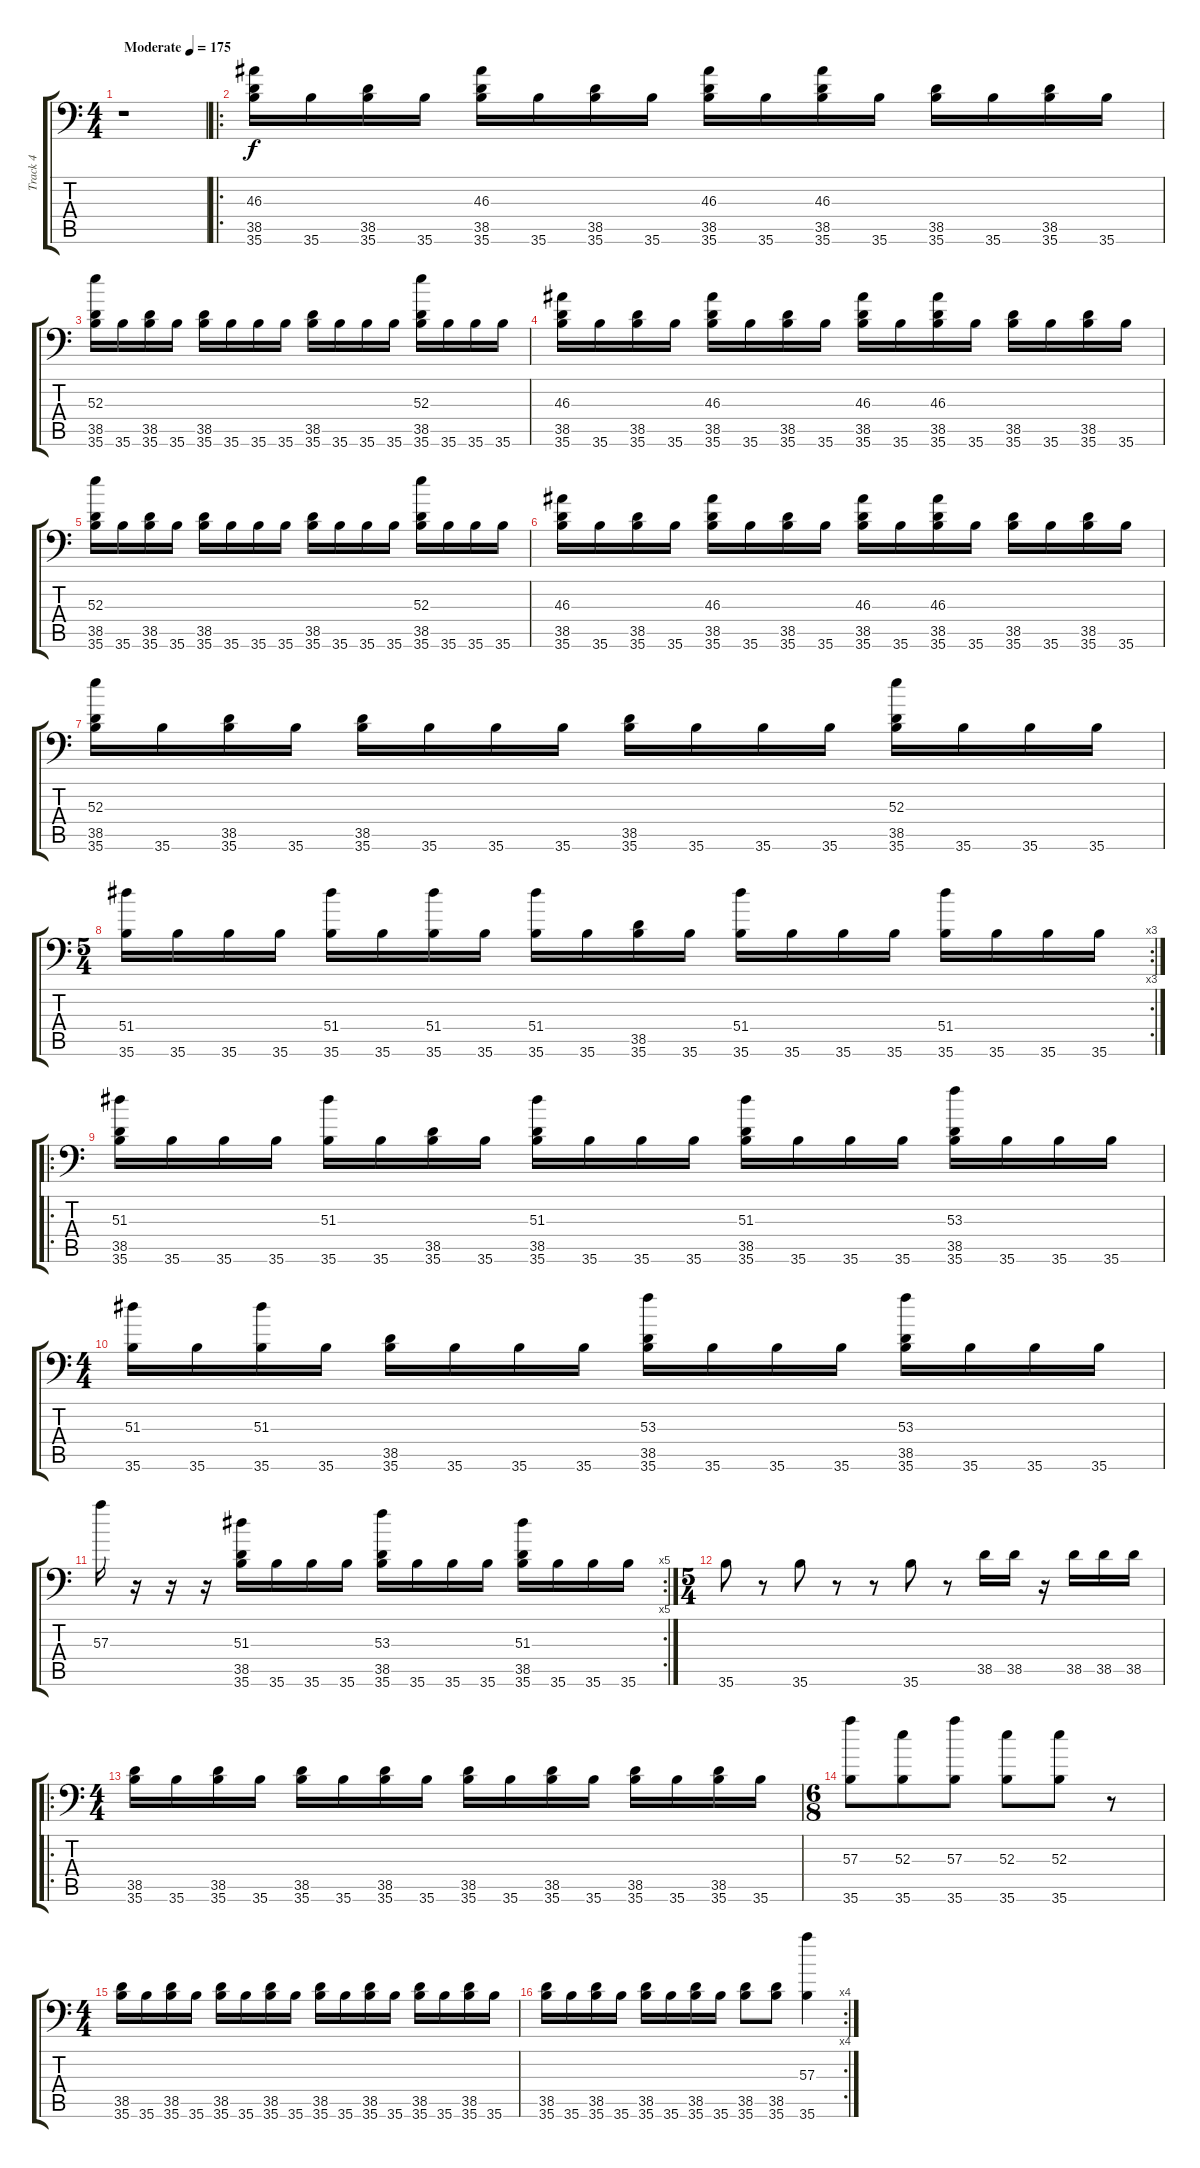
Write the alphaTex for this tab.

\track ("Track 4" "Track 4") {instrument acousticgrandpiano}
\staff {score tabs}
\tuning (C-1 C-1 C-1 C-1 C-1 C-1) {hide}
\ts (4 4)
\tempo (175 "Moderate")
\clef f4
\ks c
r.1{dy f instrument acousticgrandpiano} |
\ro
(46.3 38.5 35.6).16 35.6.16 (38.5 35.6).16 35.6.16 (46.3 38.5 35.6).16 35.6.16 (38.5 35.6).16 35.6.16 (46.3 38.5 35.6).16 35.6.16 (46.3 38.5 35.6).16 35.6.16 (38.5 35.6).16 35.6.16 (38.5 35.6).16 35.6.16 |
(52.3 38.5 35.6).16 35.6.16 (38.5 35.6).16 35.6.16 (38.5 35.6).16 35.6.16 35.6.16 35.6.16 (38.5 35.6).16 35.6.16 35.6.16 35.6.16 (52.3 38.5 35.6).16 35.6.16 35.6.16 35.6.16 |
(46.3 38.5 35.6).16 35.6.16 (38.5 35.6).16 35.6.16 (46.3 38.5 35.6).16 35.6.16 (38.5 35.6).16 35.6.16 (46.3 38.5 35.6).16 35.6.16 (46.3 38.5 35.6).16 35.6.16 (38.5 35.6).16 35.6.16 (38.5 35.6).16 35.6.16 |
(52.3 38.5 35.6).16 35.6.16 (38.5 35.6).16 35.6.16 (38.5 35.6).16 35.6.16 35.6.16 35.6.16 (38.5 35.6).16 35.6.16 35.6.16 35.6.16 (52.3 38.5 35.6).16 35.6.16 35.6.16 35.6.16 |
(46.3 38.5 35.6).16 35.6.16 (38.5 35.6).16 35.6.16 (46.3 38.5 35.6).16 35.6.16 (38.5 35.6).16 35.6.16 (46.3 38.5 35.6).16 35.6.16 (46.3 38.5 35.6).16 35.6.16 (38.5 35.6).16 35.6.16 (38.5 35.6).16 35.6.16 |
(52.3 38.5 35.6).16 35.6.16 (38.5 35.6).16 35.6.16 (38.5 35.6).16 35.6.16 35.6.16 35.6.16 (38.5 35.6).16 35.6.16 35.6.16 35.6.16 (52.3 38.5 35.6).16 35.6.16 35.6.16 35.6.16 |
\rc 3
\ts (5 4)
(51.4 35.6).16 35.6.16 35.6.16 35.6.16 (51.4 35.6).16 35.6.16 (51.4 35.6).16 35.6.16 (51.4 35.6).16 35.6.16 (38.5 35.6).16 35.6.16 (51.4 35.6).16 35.6.16 35.6.16 35.6.16 (51.4 35.6).16 35.6.16 35.6.16 35.6.16 |
\ro
(51.3 38.5 35.6).16 35.6.16 35.6.16 35.6.16 (51.3 35.6).16 35.6.16 (38.5 35.6).16 35.6.16 (51.3 38.5 35.6).16 35.6.16 35.6.16 35.6.16 (51.3 38.5 35.6).16 35.6.16 35.6.16 35.6.16 (53.3 38.5 35.6).16 35.6.16 35.6.16 35.6.16 |
\ts (4 4)
(51.3 35.6).16 35.6.16 (51.3 35.6).16 35.6.16 (38.5 35.6).16 35.6.16 35.6.16 35.6.16 (53.3 38.5 35.6).16 35.6.16 35.6.16 35.6.16 (53.3 38.5 35.6).16 35.6.16 35.6.16 35.6.16 |
\rc 5
57.3.16 r.16 r.16 r.16 (51.3 38.5 35.6).16 35.6.16 35.6.16 35.6.16 (53.3 38.5 35.6).16 35.6.16 35.6.16 35.6.16 (51.3 38.5 35.6).16 35.6.16 35.6.16 35.6.16 |
\ts (5 4)
35.6.8 r.8 35.6.8 r.8 r.8 35.6.8 r.8 38.5.16 38.5.16 r.16 38.5.16 38.5.16 38.5.16 |
\ro
\ts (4 4)
(38.5 35.6).16 35.6.16 (38.5 35.6).16 35.6.16 (38.5 35.6).16 35.6.16 (38.5 35.6).16 35.6.16 (38.5 35.6).16 35.6.16 (38.5 35.6).16 35.6.16 (38.5 35.6).16 35.6.16 (38.5 35.6).16 35.6.16 |
\ts (6 8)
(57.3 35.6).8 (52.3 35.6).8 (57.3 35.6).8 (52.3 35.6).8 (52.3 35.6).8 r.8 |
\ts (4 4)
(38.5 35.6).16 35.6.16 (38.5 35.6).16 35.6.16 (38.5 35.6).16 35.6.16 (38.5 35.6).16 35.6.16 (38.5 35.6).16 35.6.16 (38.5 35.6).16 35.6.16 (38.5 35.6).16 35.6.16 (38.5 35.6).16 35.6.16 |
\rc 4
(38.5 35.6).16 35.6.16 (38.5 35.6).16 35.6.16 (38.5 35.6).16 35.6.16 (38.5 35.6).16 35.6.16 (38.5 35.6).8 (38.5 35.6).8 (57.3 35.6).4
